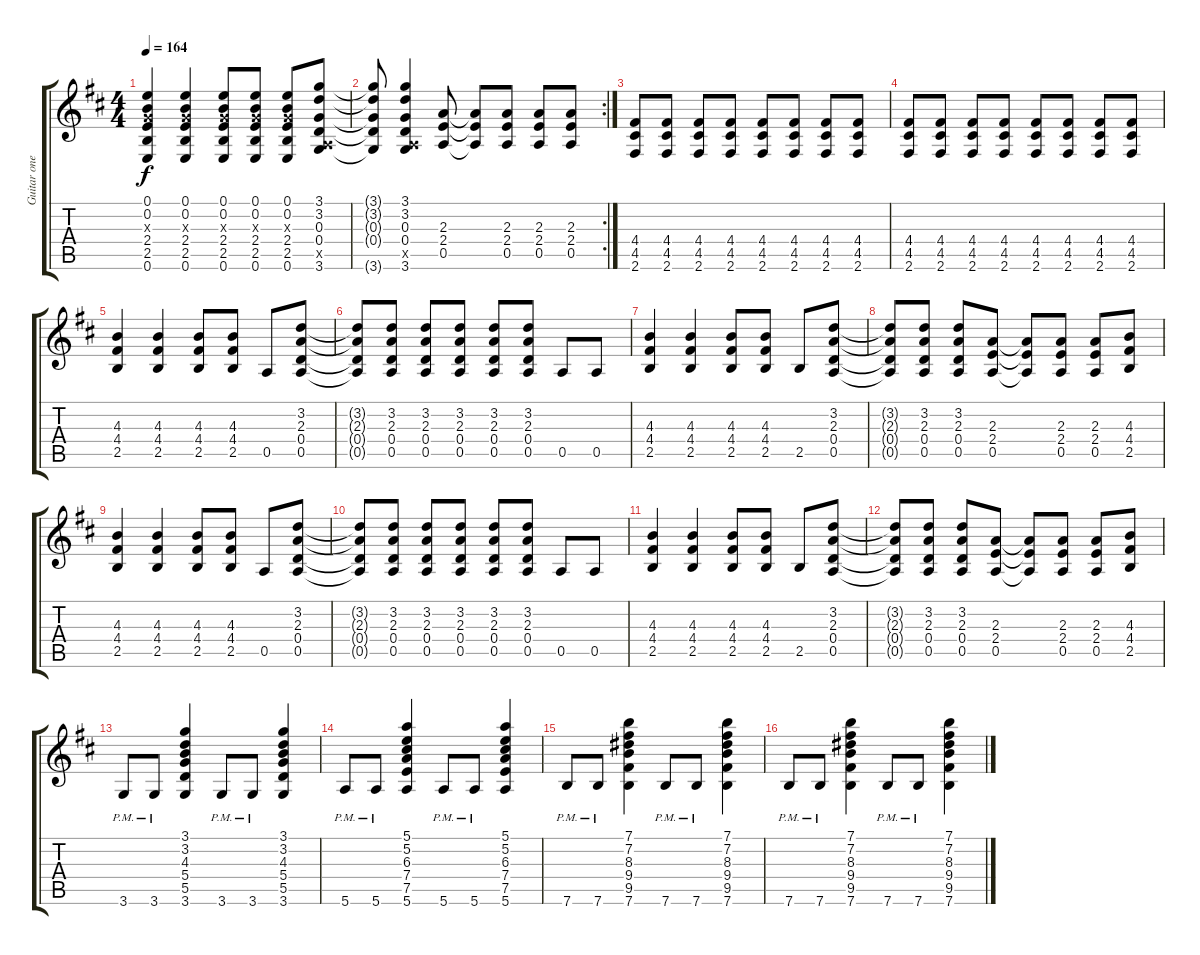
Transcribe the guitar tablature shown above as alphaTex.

\track ("Guitar one" "Guitar one") {instrument overdrivenguitar}
\staff {score tabs}
\tuning (E4 B3 G3 D3 A2 E2) {hide}
\ts (4 4)
\tempo 164
\clef g2
\ks d
(0.1 0.2 0.3{x} 2.4 2.5 0.6).4{dy f} (0.1 0.2 0.3{x} 2.4 2.5 0.6).4 (0.1 0.2 0.3{x} 2.4 2.5 0.6).8 (0.1 0.2 0.3{x} 2.4 2.5 0.6).8 (0.1 0.2 0.3{x} 2.4 2.5 0.6).8 (3.1 3.2 0.3 0.4 0.5{x} 3.6).8 |
\rc 2
(3.1{t} 3.2{t} 0.3{t} 0.4{t} 3.6{t}).8 (3.1 3.2 0.3 0.4 0.5{x} 3.6).4 (2.3 2.4 0.5).8 (2.3{t} 2.4{t} 0.5{t}).8 (2.3 2.4 0.5).8 (2.3 2.4 0.5).8 (2.3 2.4 0.5).8 |
(4.4 4.5 2.6).8 (4.4 4.5 2.6).8 (4.4 4.5 2.6).8 (4.4 4.5 2.6).8 (4.4 4.5 2.6).8 (4.4 4.5 2.6).8 (4.4 4.5 2.6).8 (4.4 4.5 2.6).8 |
(4.4 4.5 2.6).8 (4.4 4.5 2.6).8 (4.4 4.5 2.6).8 (4.4 4.5 2.6).8 (4.4 4.5 2.6).8 (4.4 4.5 2.6).8 (4.4 4.5 2.6).8 (4.4 4.5 2.6).8 |
(4.3 4.4 2.5).4 (4.3 4.4 2.5).4 (4.3 4.4 2.5).8 (4.3 4.4 2.5).8 0.5.8 (3.2 2.3 0.4 0.5).8 |
(3.2{t} 2.3{t} 0.4{t} 0.5{t}).8 (3.2 2.3 0.4 0.5).8 (3.2 2.3 0.4 0.5).8 (3.2 2.3 0.4 0.5).8 (3.2 2.3 0.4 0.5).8 (3.2 2.3 0.4 0.5).8 0.5.8 0.5.8 |
(4.3 4.4 2.5).4 (4.3 4.4 2.5).4 (4.3 4.4 2.5).8 (4.3 4.4 2.5).8 2.5.8 (3.2 2.3 0.4 0.5).8 |
(3.2{t} 2.3{t} 0.4{t} 0.5{t}).8 (3.2 2.3 0.4 0.5).8 (3.2 2.3 0.4 0.5).8 (2.3 2.4 0.5).8 (2.3{t} 2.4{t} 0.5{t}).8 (2.3 2.4 0.5).8 (2.3 2.4 0.5).8 (4.3 4.4 2.5).8 |
(4.3 4.4 2.5).4 (4.3 4.4 2.5).4 (4.3 4.4 2.5).8 (4.3 4.4 2.5).8 0.5.8 (3.2 2.3 0.4 0.5).8 |
(3.2{t} 2.3{t} 0.4{t} 0.5{t}).8 (3.2 2.3 0.4 0.5).8 (3.2 2.3 0.4 0.5).8 (3.2 2.3 0.4 0.5).8 (3.2 2.3 0.4 0.5).8 (3.2 2.3 0.4 0.5).8 0.5.8 0.5.8 |
(4.3 4.4 2.5).4 (4.3 4.4 2.5).4 (4.3 4.4 2.5).8 (4.3 4.4 2.5).8 2.5.8 (3.2 2.3 0.4 0.5).8 |
(3.2{t} 2.3{t} 0.4{t} 0.5{t}).8 (3.2 2.3 0.4 0.5).8 (3.2 2.3 0.4 0.5).8 (2.3 2.4 0.5).8 (2.3{t} 2.4{t} 0.5{t}).8 (2.3 2.4 0.5).8 (2.3 2.4 0.5).8 (4.3 4.4 2.5).8 |
3.6{pm}.8 3.6{pm}.8 (3.1 3.2 4.3 5.4 5.5 3.6).4 3.6{pm}.8 3.6{pm}.8 (3.1 3.2 4.3 5.4 5.5 3.6).4 |
5.6{pm}.8 5.6{pm}.8 (5.1 5.2 6.3 7.4 7.5 5.6).4 5.6{pm}.8 5.6{pm}.8 (5.1 5.2 6.3 7.4 7.5 5.6).4 |
7.6{pm}.8 7.6{pm}.8 (7.1 7.2 8.3 9.4 9.5 7.6).4 7.6{pm}.8 7.6{pm}.8 (7.1 7.2 8.3 9.4 9.5 7.6).4 |
7.6{pm}.8 7.6{pm}.8 (7.1 7.2 8.3 9.4 9.5 7.6).4 7.6{pm}.8 7.6{pm}.8 (7.1 7.2 8.3 9.4 9.5 7.6).4
